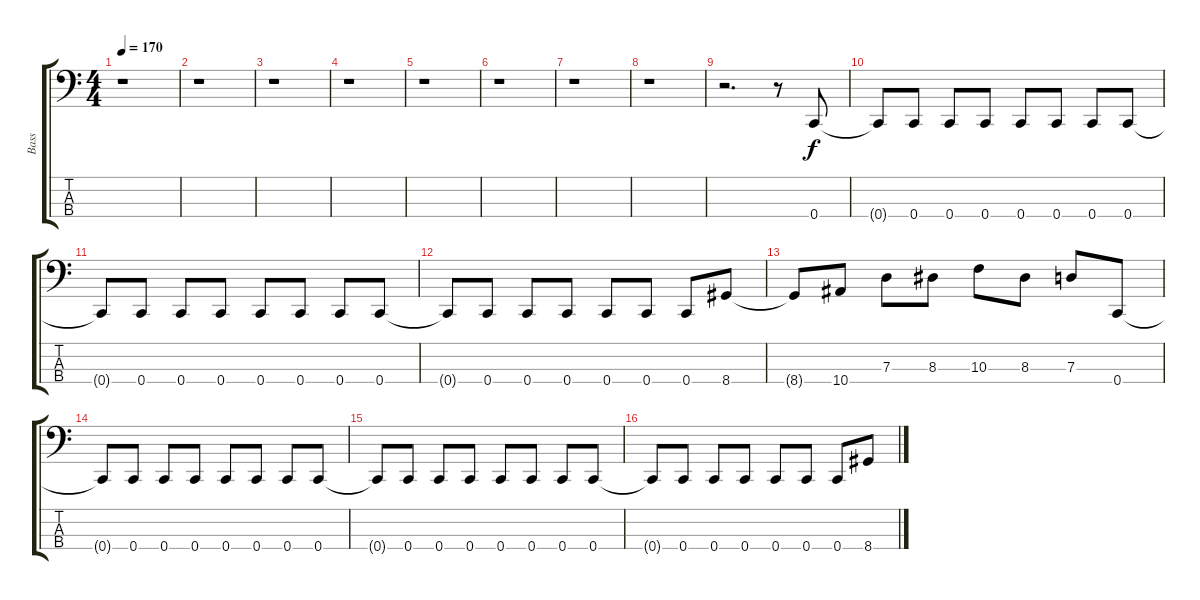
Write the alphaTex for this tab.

\track ("Bass" "Bass") {instrument electricbasspick}
\staff {score tabs}
\tuning (F2 C2 G1 C1) {hide}
\ts (4 4)
\tempo 170
\clef f4
\ks c
r.1{dy f instrument electricbasspick} |
r.1 |
r.1 |
r.1 |
r.1 |
r.1 |
r.1 |
r.1 |
r.2{d} r.8 0.4.8 |
0.4{t}.8 0.4.8 0.4.8 0.4.8 0.4.8 0.4.8 0.4.8 0.4.8 |
0.4{t}.8 0.4.8 0.4.8 0.4.8 0.4.8 0.4.8 0.4.8 0.4.8 |
0.4{t}.8 0.4.8 0.4.8 0.4.8 0.4.8 0.4.8 0.4.8 8.4.8 |
8.4{t}.8 10.4.8 7.3.8 8.3.8 10.3.8 8.3.8 7.3.8 0.4.8 |
0.4{t}.8 0.4.8 0.4.8 0.4.8 0.4.8 0.4.8 0.4.8 0.4.8 |
0.4{t}.8 0.4.8 0.4.8 0.4.8 0.4.8 0.4.8 0.4.8 0.4.8 |
0.4{t}.8 0.4.8 0.4.8 0.4.8 0.4.8 0.4.8 0.4.8 8.4.8
